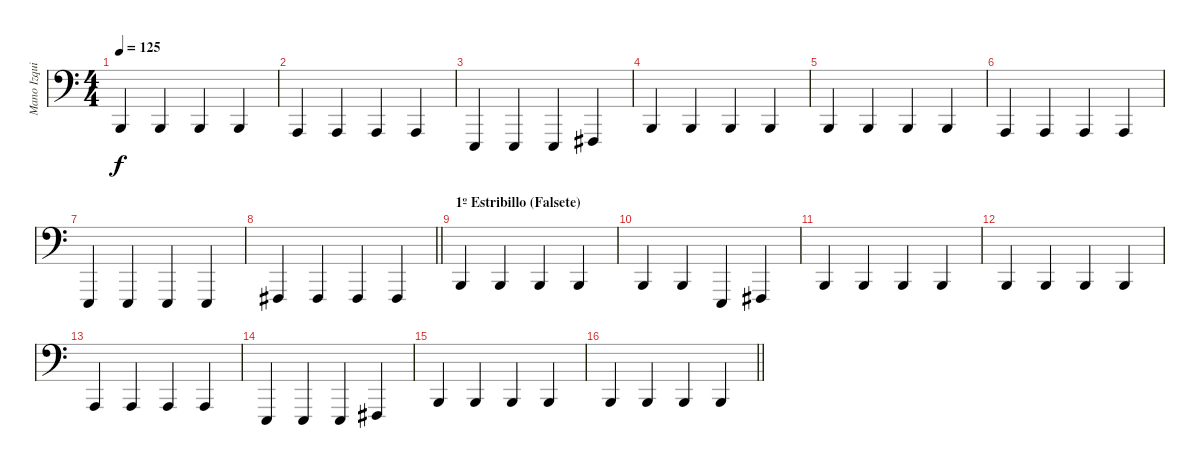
\track ("Mano Izquierda" "Mano Izqui") {instrument brightacousticpiano}
\staff {score}
\tuning (Ab2 Eb2 Ab1 E0) {hide}
\ts (4 4)
\tempo 125
\clef f4
\ks c
3.3.4{dy f} 3.3.4 3.3.4 3.3.4 |
1.3.4 1.3.4 1.3.4 1.3.4 |
12.4.4 12.4.4 12.4.4 14.4.4 |
3.3.4 3.3.4 3.3.4 3.3.4 |
3.3.4 3.3.4 3.3.4 3.3.4 |
1.3.4 1.3.4 1.3.4 1.3.4 |
12.4.4 12.4.4 12.4.4 12.4.4 |
\barLineRight lightlight
14.4.4 14.4.4 14.4.4 14.4.4 |
\section ("" "1º Estribillo (Falsete)")
3.3.4 3.3.4 3.3.4 3.3.4 |
3.3.4 3.3.4 12.4.4 14.4.4 |
3.3.4 3.3.4 3.3.4 3.3.4 |
3.3.4 3.3.4 3.3.4 3.3.4 |
1.3.4 1.3.4 1.3.4 1.3.4 |
12.4.4 12.4.4 12.4.4 14.4.4 |
3.3.4 3.3.4 3.3.4 3.3.4 |
\barLineRight lightlight
3.3.4 3.3.4 3.3.4 3.3.4
